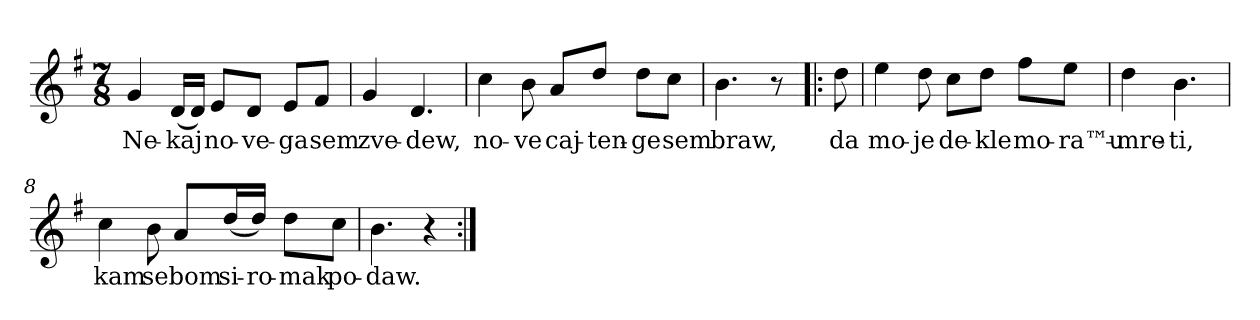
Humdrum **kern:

**kern	**text
*part1	*part1
*staff1	*staff1
*clefG2	*
*k[f#]	*
*G:	*
*M7/8	*
*MM80	*
=1	=1
!	!LO:LY:b
4g/	Ne-
!	!LO:LY:b
(<16d/LL	-kaj
16d/JJ)	.
!	!LO:LY:b
8e/L	no-
!	!LO:LY:b
8d/J	-ve-
!	!LO:LY:b
8e/L	-ga
!	!LO:LY:b
8f#/J	sem
=2	=2
!	!LO:LY:b
4g/	zve-
!	!LO:LY:b
4.d/	-dew,
=3	=3
!	!LO:LY:b
4cc\	no-
!	!LO:LY:b
8b\	-ve
!	!LO:LY:b
8a/L	caj-
!	!LO:LY:b
8dd/J	-ten-
!	!LO:LY:b
8dd\L	-ge
!	!LO:LY:b
8cc\J	sem
=4	=4
!	!LO:LY:b
4.b\	braw,
8r	.
!!LO:LB:g=z
=5!|:	=5!|:
!	!LO:LY:b
8dd\	da
=6	=6
!	!LO:LY:b
4ee\	mo-
!	!LO:LY:b
8dd\	-je
!	!LO:LY:b
8cc\L	de-
!	!LO:LY:b
8dd\J	-kle
!	!LO:LY:b
8ff#\L	mo-
!	!LO:LY:b
8ee\J	-ra™u-
=7	=7
!	!LO:LY:b
4dd\	-mre-
!	!LO:LY:b
4.b\	-ti,
=8	=8
!	!LO:LY:b
4cc\	kam
!	!LO:LY:b
8b\	se
!	!LO:LY:b
8a/L	bom
!	!LO:LY:b
(<16dd/L	si-
!	!LO:LY:b
16dd/JJ)	-ro-
!	!LO:LY:b
8dd\L	-mak
!	!LO:LY:b
8cc\J	po-
=9	=9
!	!LO:LY:b
4.b\	-daw.
4r	.
=:|!	=:|!
*-	*-
